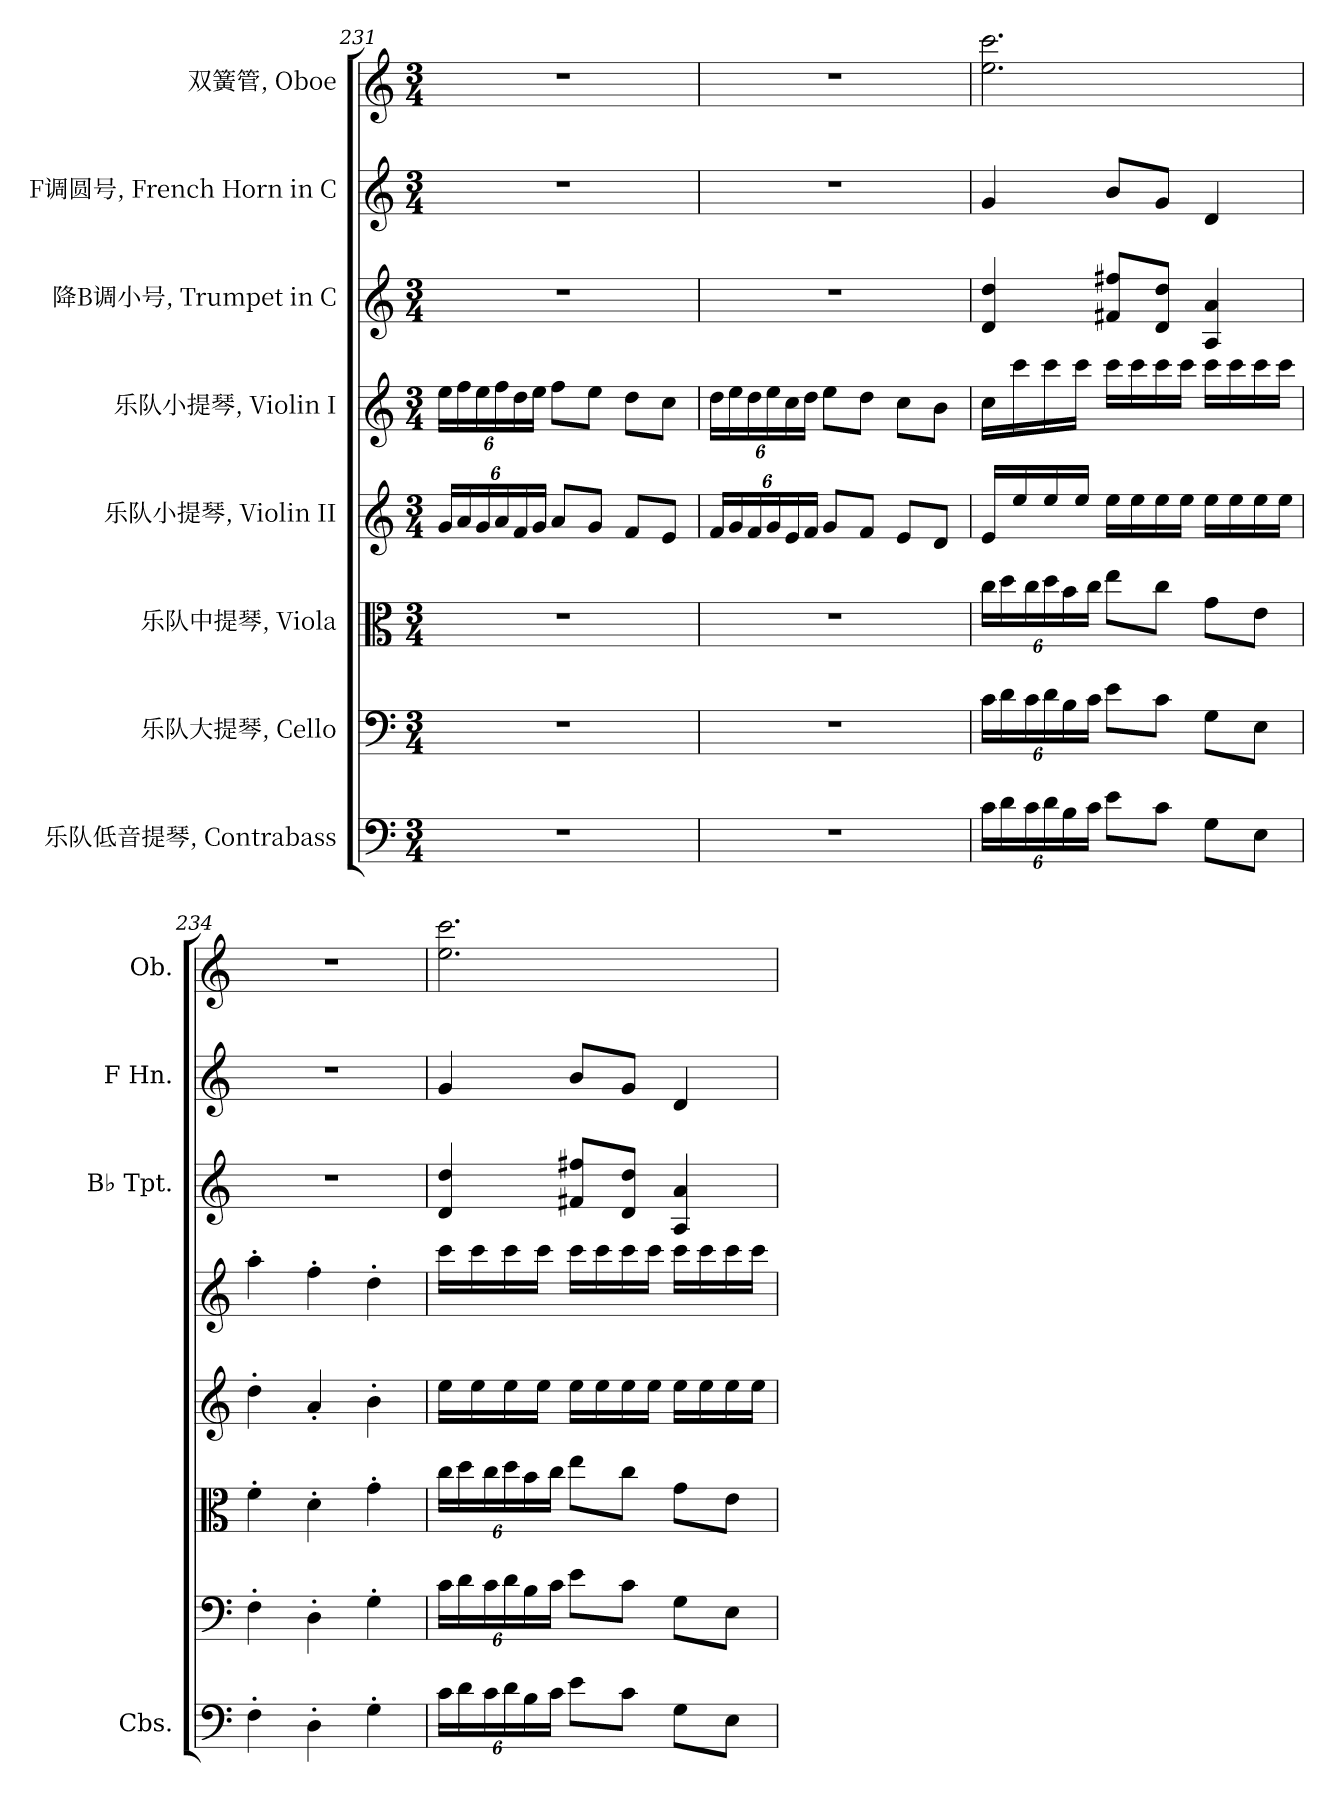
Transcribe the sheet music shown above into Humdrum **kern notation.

**kern	**kern	**kern	**kern	**kern	**kern	**kern	**kern
*part8	*part7	*part6	*part5	*part4	*part3	*part2	*part1
*staff8	*staff7	*staff6	*staff5	*staff4	*staff3	*staff2	*staff1
*I"乐队低音提琴, Contrabass	*I"乐队大提琴, Cello	*I"乐队中提琴, Viola	*I"乐队小提琴, Violin II	*I"乐队小提琴, Violin I	*I"降B调小号, Trumpet in C	*I"F调圆号, French Horn in C	*I"双簧管, Oboe
*I'Cbs.	*	*	*	*	*I'B♭ Tpt.	*I'F Hn.	*I'Ob.
*clefF4	*clefF4	*clefC3	*clefG2	*clefG2	*clefG2	*clefG2	*clefG2
*ITrd7c12	*	*	*	*	*ITrd1c2	*ITrd4c7	*
*k[]	*k[]	*k[]	*k[]	*k[]	*k[b-e-]	*k[b-]	*k[]
*M3/4	*M3/4	*M3/4	*M3/4	*M3/4	*M3/4	*M3/4	*M3/4
*	*	*	*Xbrackettup	*Xbrackettup	*	*	*
=231	=231	=231	=231	=231	=231	=231	=231
2.r	2.r	2.r	24g/LL	24ee\LL	2.r	2.r	2.r
.	.	.	24a/	24ff\	.	.	.
.	.	.	24g/	24ee\	.	.	.
.	.	.	24a/	24ff\	.	.	.
.	.	.	24f/	24dd\	.	.	.
.	.	.	24g/JJ	24ee\JJ	.	.	.
.	.	.	8a/L	8ff\L	.	.	.
.	.	.	8g/J	8ee\J	.	.	.
.	.	.	8f/L	8dd\L	.	.	.
.	.	.	8e/J	8cc\J	.	.	.
!!LO:PB:g=z
=232	=232	=232	=232	=232	=232	=232	=232
2.r	2.r	2.r	24f/LL	24dd\LL	2.r	2.r	2.r
.	.	.	24g/	24ee\	.	.	.
.	.	.	24f/	24dd\	.	.	.
.	.	.	24g/	24ee\	.	.	.
.	.	.	24e/	24cc\	.	.	.
.	.	.	24f/JJ	24dd\JJ	.	.	.
.	.	.	8g/L	8ee\L	.	.	.
.	.	.	8f/J	8dd\J	.	.	.
.	.	.	8e/L	8cc\L	.	.	.
.	.	.	8d/J	8b\J	.	.	.
=233	=233	=233	=233	=233	=233	=233	=233
*Xbrackettup	*Xbrackettup	*Xbrackettup	*	*	*	*	*
24C\LL	24c\LL	24cc\LL	16e/LL	16cc\LL	4c/ 4cc/	4c/	2.ee\ 2.ccc\
24D\	24d\	24dd\	.	.	.	.	.
.	.	.	16ee/	16ccc\	.	.	.
24C\	24c\	24cc\	.	.	.	.	.
24D\	24d\	24dd\	16ee/	16ccc\	.	.	.
24BB\	24B\	24b\	.	.	.	.	.
.	.	.	16ee/JJ	16ccc\JJ	.	.	.
24C\JJ	24c\JJ	24cc\JJ	.	.	.	.	.
8E\L	8e\L	8ee\L	16ee\LL	16ccc\LL	8en/ 8een/L	8e/L	.
.	.	.	16ee\	16ccc\	.	.	.
8C\J	8c\J	8cc\J	16ee\	16ccc\	8c/ 8cc/J	8c/J	.
.	.	.	16ee\JJ	16ccc\JJ	.	.	.
8GG\L	8G\L	8g\L	16ee\LL	16ccc\LL	4G/ 4g/	4G/	.
.	.	.	16ee\	16ccc\	.	.	.
8EE\J	8E\J	8e\J	16ee\	16ccc\	.	.	.
.	.	.	16ee\JJ	16ccc\JJ	.	.	.
=234	=234	=234	=234	=234	=234	=234	=234
4FF'\	4F'\	4f'\	4dd'\	4aa'\	2.r	2.r	2.r
4DD'\	4D'\	4d'\	4a'/	4ff'\	.	.	.
4GG'\	4G'\	4g'\	4b'\	4dd'\	.	.	.
!!LO:PB:g=z
=235	=235	=235	=235	=235	=235	=235	=235
24C\LL	24c\LL	24cc\LL	16ee\LL	16ccc\LL	4c/ 4cc/	4c/	2.ee\ 2.ccc\
24D\	24d\	24dd\	.	.	.	.	.
.	.	.	16ee\	16ccc\	.	.	.
24C\	24c\	24cc\	.	.	.	.	.
24D\	24d\	24dd\	16ee\	16ccc\	.	.	.
24BB\	24B\	24b\	.	.	.	.	.
.	.	.	16ee\JJ	16ccc\JJ	.	.	.
24C\JJ	24c\JJ	24cc\JJ	.	.	.	.	.
8E\L	8e\L	8ee\L	16ee\LL	16ccc\LL	8en/ 8een/L	8e/L	.
.	.	.	16ee\	16ccc\	.	.	.
8C\J	8c\J	8cc\J	16ee\	16ccc\	8c/ 8cc/J	8c/J	.
.	.	.	16ee\JJ	16ccc\JJ	.	.	.
8GG\L	8G\L	8g\L	16ee\LL	16ccc\LL	4G/ 4g/	4G/	.
.	.	.	16ee\	16ccc\	.	.	.
8EE\J	8E\J	8e\J	16ee\	16ccc\	.	.	.
.	.	.	16ee\JJ	16ccc\JJ	.	.	.
=	=	=	=	=	=	=	=
*-	*-	*-	*-	*-	*-	*-	*-
